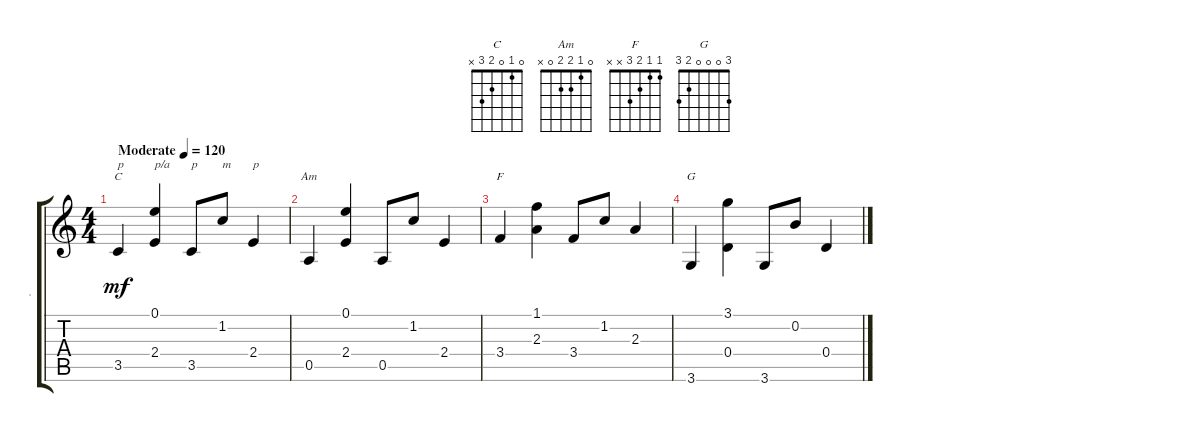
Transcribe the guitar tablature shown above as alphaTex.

\track ("." ".") {instrument acousticguitarnylon}
\staff {score tabs}
\tuning (E4 B3 G3 D3 A2 E2) {hide}
\chord ("C" 0 1 0 2 3 x)
\chord ("Am" 0 1 2 2 0 x)
\chord ("F" 1 1 2 3 x x)
\chord ("G" 3 0 0 0 2 3)
\ts (4 4)
\tempo (120 "Moderate")
\clef g2
\ks c
3.5.4{ch "C" txt "p" dy mf instrument acousticguitarnylon} (0.1 2.4).4{txt "p/a"} 3.5.8{txt "p"} 1.2.8{txt "m"} 2.4.4{txt "p"} |
0.5.4{ch "Am"} (0.1 2.4).4 0.5.8 1.2.8 2.4.4 |
3.4.4{ch "F"} (1.1 2.3).4 3.4.8 1.2.8 2.3.4 |
3.6.4{ch "G"} (3.1 0.4).4 3.6.8 0.2.8 0.4.4
